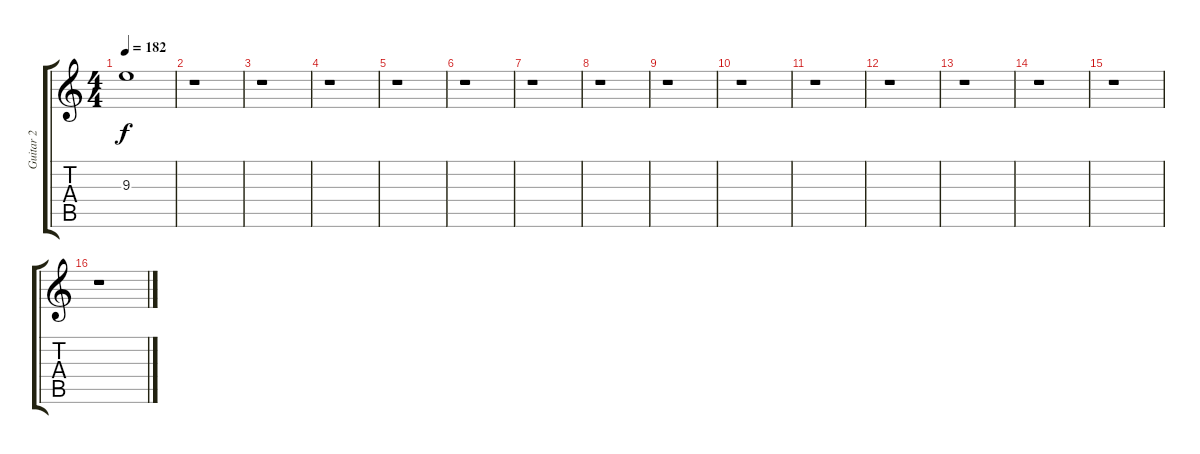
\track ("Guitar 2" "Guitar 2") {instrument overdrivenguitar}
\staff {score tabs}
\tuning (E4 B3 G3 D3 A2 E2) {hide}
\ts (4 4)
\tempo 182
\clef g2
\ks c
9.3{t}.1{dy f} |
r.1 |
r.1 |
r.1 |
r.1 |
r.1 |
r.1 |
r.1 |
r.1 |
r.1 |
r.1 |
r.1 |
r.1 |
r.1 |
r.1 |
r.1
